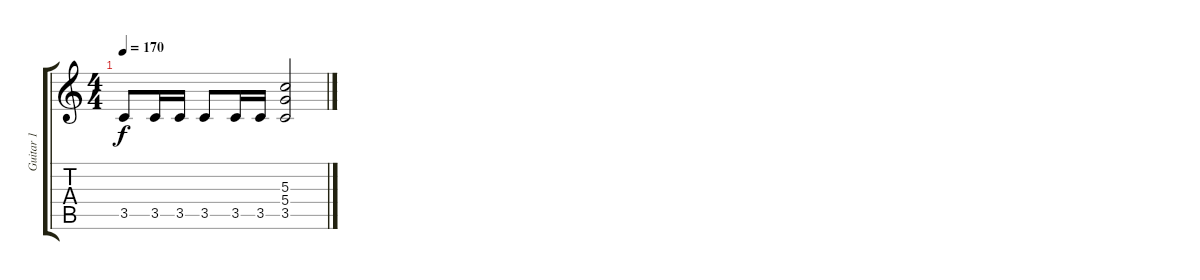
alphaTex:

\track ("Guitar 1" "Guitar 1") {instrument overdrivenguitar}
\staff {score tabs}
\tuning (E4 B3 G3 D3 A2 E2) {hide}
\ts (4 4)
\tempo 170
\clef g2
\ks c
3.5.8{dy f} 3.5.16 3.5.16 3.5.8 3.5.16 3.5.16 (5.3 5.4 3.5).2
